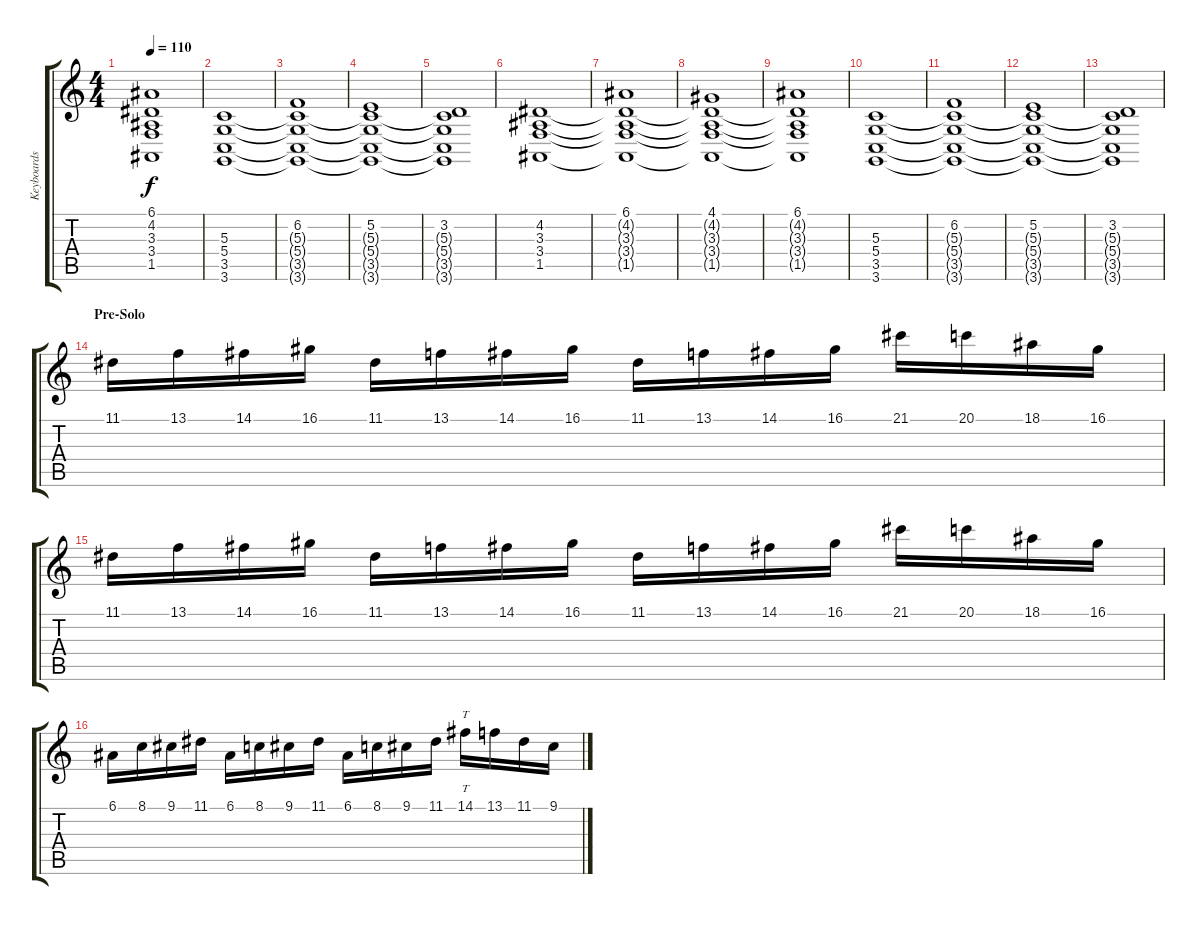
\track ("Keyboards" "Keyboards") {instrument stringensemble1}
\staff {score tabs}
\tuning (E4 B3 G3 D3 A2 E2) {hide}
\ts (4 4)
\tempo 110
\clef g2
\ks c
(6.1 4.2{t} 3.3{t} 3.4{t} 1.5{t}).1{dy f} |
(5.3 5.4 3.5 3.6).1 |
(6.2 5.3{t} 5.4{t} 3.5{t} 3.6{t}).1 |
(5.2 5.3{t} 5.4{t} 3.5{t} 3.6{t}).1 |
(3.2 5.3{t} 5.4{t} 3.5{t} 3.6{t}).1 |
(4.2 3.3 3.4 1.5).1{volume 16} |
(6.1 4.2{t} 3.3{t} 3.4{t} 1.5{t}).1 |
(4.1 4.2{t} 3.3{t} 3.4{t} 1.5{t}).1 |
(6.1 4.2{t} 3.3{t} 3.4{t} 1.5{t}).1 |
(5.3 5.4 3.5 3.6).1 |
(6.2 5.3{t} 5.4{t} 3.5{t} 3.6{t}).1 |
(5.2 5.3{t} 5.4{t} 3.5{t} 3.6{t}).1 |
(3.2 5.3{t} 5.4{t} 3.5{t} 3.6{t}).1 |
\section ("" "Pre-Solo")
11.1.16{volume 14 instrument lead1square} 13.1.16 14.1.16 16.1.16 11.1.16 13.1.16 14.1.16 16.1.16 11.1.16 13.1.16 14.1.16 16.1.16 21.1.16 20.1.16 18.1.16 16.1.16 |
11.1.16{volume 14 instrument lead1square} 13.1.16 14.1.16 16.1.16 11.1.16 13.1.16 14.1.16 16.1.16 11.1.16 13.1.16 14.1.16 16.1.16 21.1.16 20.1.16 18.1.16 16.1.16 |
6.1.16 8.1.16 9.1.16 11.1.16 6.1.16 8.1.16 9.1.16 11.1.16 6.1.16 8.1.16 9.1.16 11.1.16 14.1.16{tt} 13.1.16 11.1.16 9.1.16
